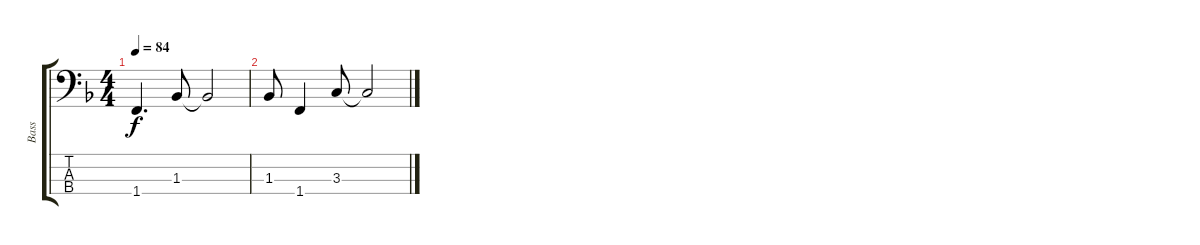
\track ("Bass" "Bass") {instrument electricbassfinger}
\staff {score tabs}
\tuning (G2 D2 A1 E1) {hide}
\ts (4 4)
\tempo 84
\clef f4
\ks f
1.4.4{d dy f volume 0} 1.3.8 1.3{t}.2 |
1.3.8{volume 0} 1.4.4 3.3.8 3.3{t}.2
